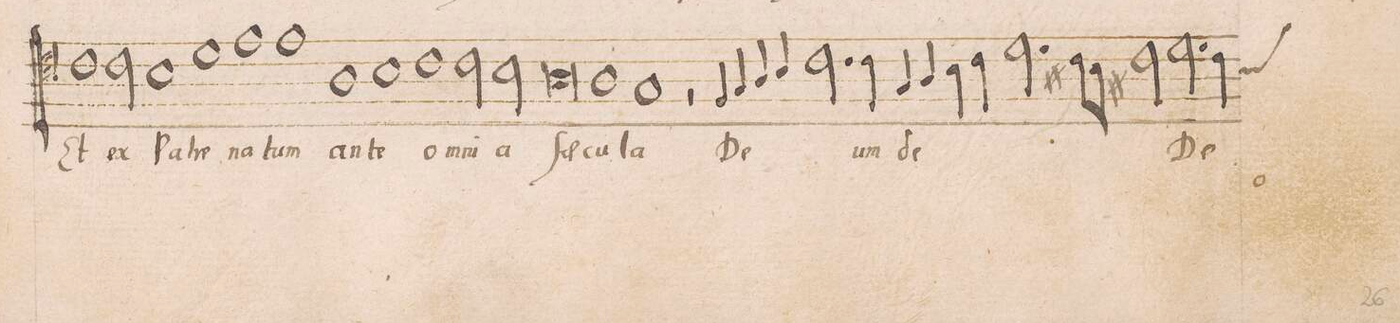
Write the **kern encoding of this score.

**kern	**text
*I"TENOR	*
*clefC4	*
*k[]	*
*met(C|)	*
*M2/1	*
1c\	Et
=33-	=33-
2c\	ex
1B\	Pa-
=34-	=34-
1d\	-tre
1e\	na-
=35-	=35-
1e\	-tum
1A\	an-
=36-	=36-
1B\	-te
1c\	om-
=37-	=37-
2c\	-ni-
2B\	-a
0A\	ſae-
=38-	=38-
1A\	-cu-
=39-	=39-
1G/	-la
2r	.
4F/	De-
4G/	.
=40-	=40-
4A/	.
4B/	.
2.c\	.
4c\	-um
4G/	de
4A/	.
=41-	=41-
4B\	.
4c\	.
2.d\	.
8c#X\L	.
8B\J	.
2c#X\	.
=42-	=42-
2.d\	De-
*custos:B	*
4cny\	.
*-	*-
